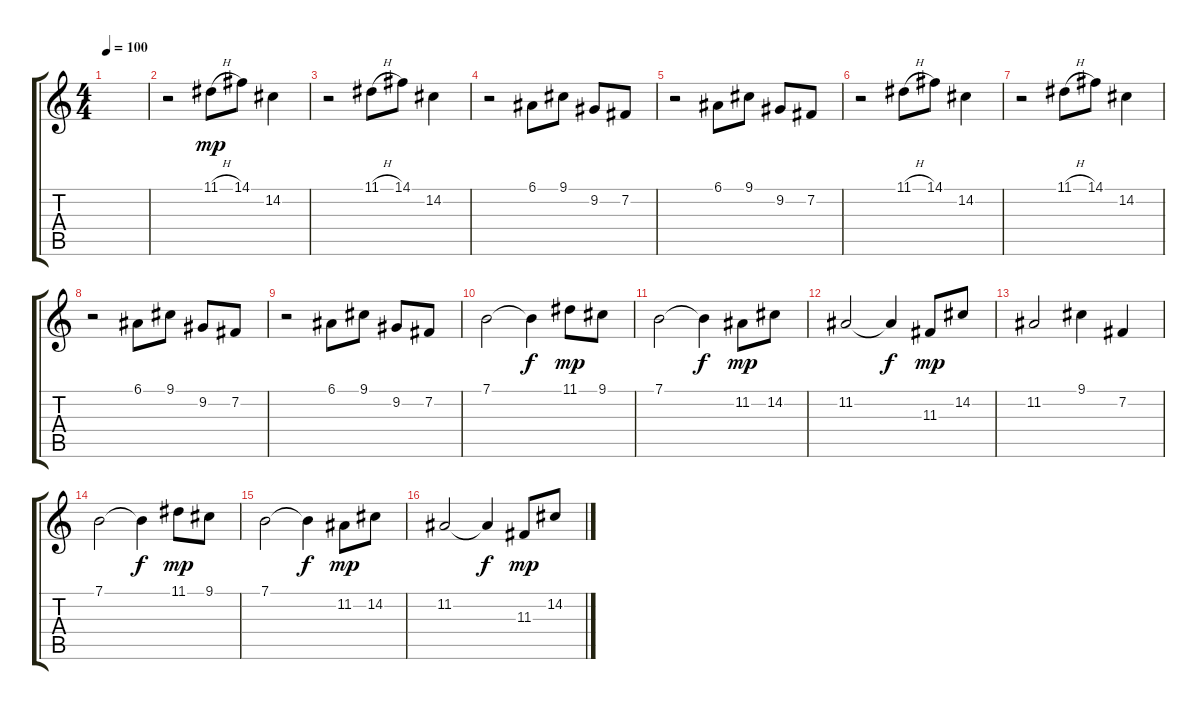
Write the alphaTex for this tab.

\track "" {instrument synthstrings2}
\staff {score tabs}
\tuning (E4 B3 G3 D3 A2 E2) {hide}
\ts (4 4)
\tempo 100
\clef g2
\ks c
|
r.2 11.1{h}.8{dy mp} 14.1.8 14.2.4 |
r.2 11.1{h}.8 14.1.8 14.2.4 |
r.2 6.1.8 9.1.8 9.2.8 7.2.8 |
r.2 6.1.8 9.1.8 9.2.8 7.2.8 |
r.2 11.1{h}.8 14.1.8 14.2.4 |
r.2 11.1{h}.8 14.1.8 14.2.4 |
r.2 6.1.8 9.1.8 9.2.8 7.2.8 |
r.2 6.1.8 9.1.8 9.2.8 7.2.8 |
7.1.2 7.1{t}.4{dy f} 11.1.8{dy mp} 9.1.8 |
7.1.2 7.1{t}.4{dy f} 11.2.8{dy mp} 14.2.8 |
11.2.2 11.2{t}.4{dy f} 11.3.8{dy mp} 14.2.8 |
11.2.2 9.1.4 7.2.4 |
7.1.2 7.1{t}.4{dy f} 11.1.8{dy mp} 9.1.8 |
7.1.2 7.1{t}.4{dy f} 11.2.8{dy mp} 14.2.8 |
11.2.2 11.2{t}.4{dy f} 11.3.8{dy mp} 14.2.8
